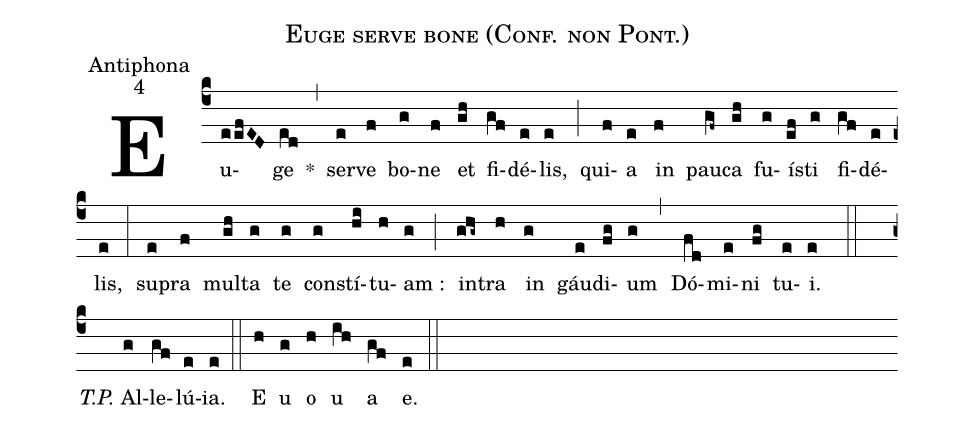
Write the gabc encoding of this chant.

name:Euge serve bone (Conf. non Pont.);
office-part:Antiphona;
mode:4;
%%
(c4)E{u}(eefED)ge(ed) <v>\gresixstar</v>(,) ser(e)ve(f) bo(g)ne(f) et(gh) fi(gf)dé(e)lis,(e) (;) qui(f)a(e) in(f) pau(gf~)ca(gh) fu(g)í(ef)sti(g) fi(gf)dé(e)lis,(e) (:) su(e)pra(f) mul(gh)ta(g) te(g) con(g)stí(hi)tu(h)am :(g) (;) in(ghg~)tra(h) in(g) gáu(e)di(fg)um(g) (,) Dó(fd)mi(e)ni(fg) tu(e)i.(e) (:: )<i>T.P.</i>    Al(g)le(gf)lú(e)ia.(e) (::) E(h) u(g) o(h) u(ih) a(gf) e.(e) (::)
